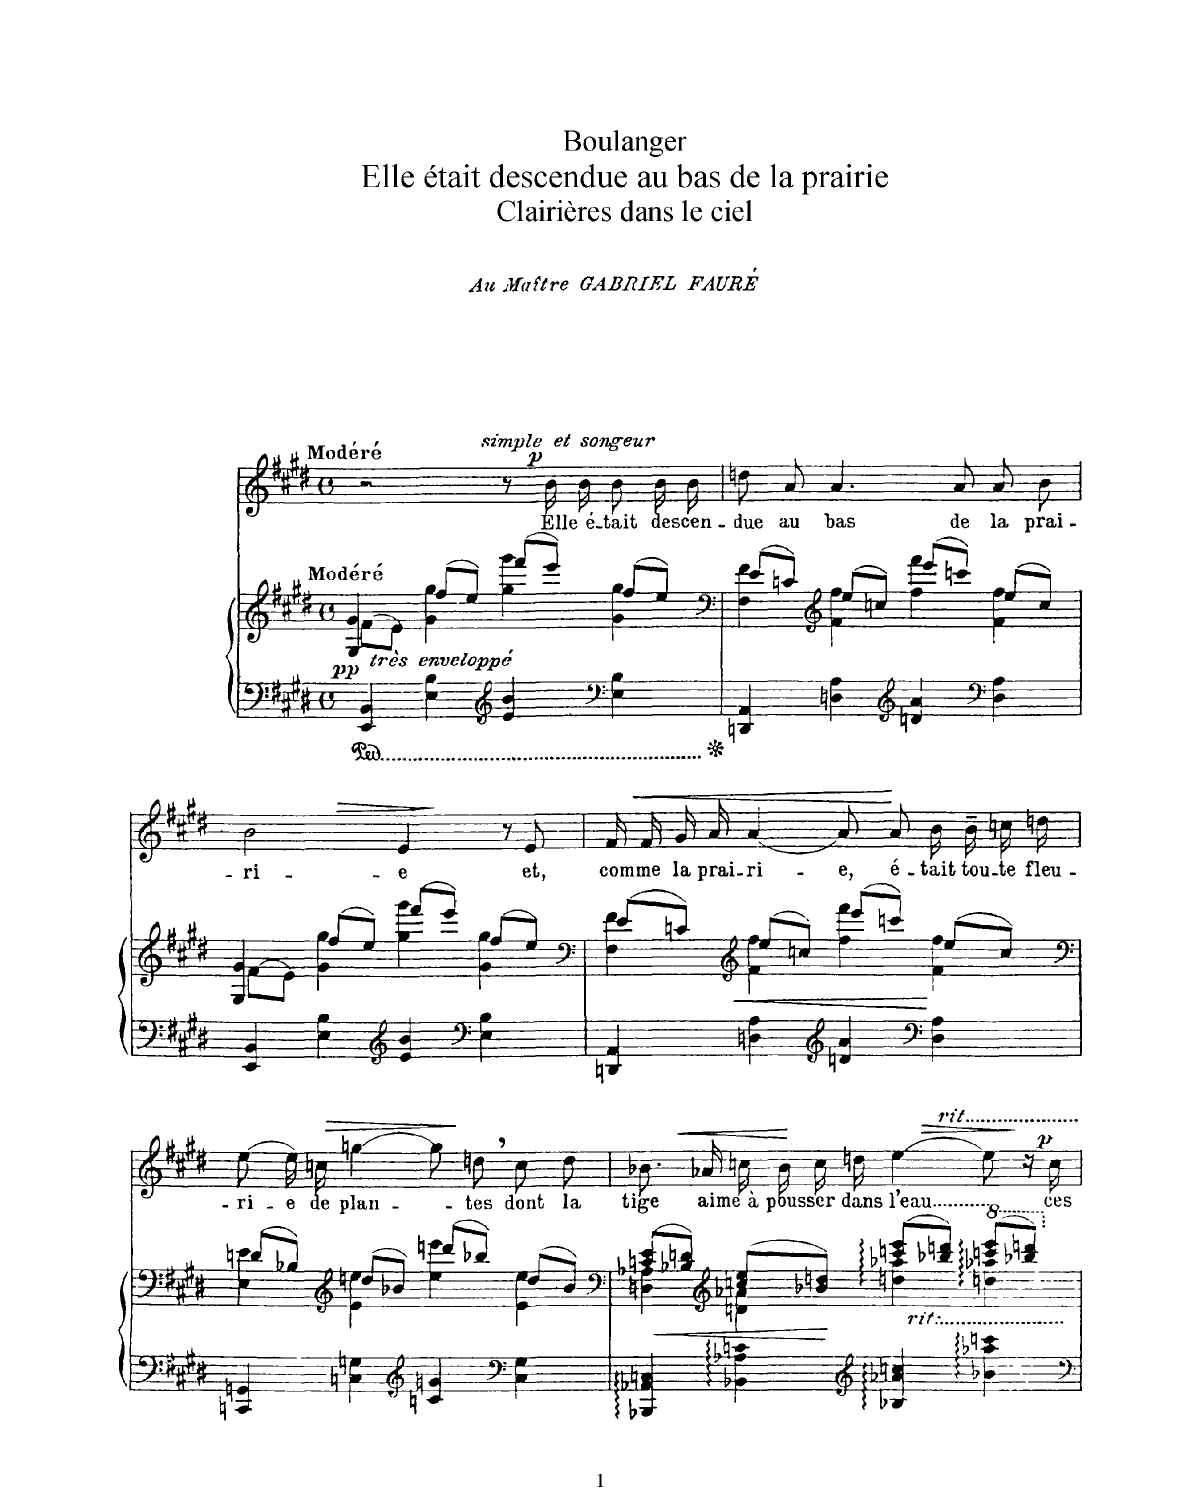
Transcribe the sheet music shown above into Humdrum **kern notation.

**kern	**kern	**dynam	**kern	**text	**dynam
*part2	*part2	*part2	*part1	*part1	*part1
*staff3	*staff2	*staff2/3	*staff1	*staff1	*staff1
*I"Piano	*	*	*I"Chant  Voice	*	*
*I'Pno	*	*	*	*	*
*clefF4	*clefG2	*	*clefG2	*	*
*k[f#c#g#d#]	*k[f#c#g#d#]	*	*k[f#c#g#d#]	*	*
*M4/4	*M4/4	*	*M4/4	*	*
*met(c)	*met(c)	*	*met(c)	*	*
=1	=1	=1	=1	=1	=1
*	*^	*	*	*	*
!	!	!	!	!LO:TX:a:B:t=Modéré	!	!
!	!LO:TX:a:B:t=Modéré	!	!	!	!	!
!	!	!	!LO:DY:b	!	!	!
!	!	!	!LO:DY:n=1:b	!	!	!
4EE/ 4BB/	4G#/ 4g#/	(>8f#\L	pp other-dynamics	2r	.	.
.	.	8e\J)	.	.	.	.
4E\ 4B\	4g#\ 4gg#\	(>8ff#/L	.	.	.	.
.	.	8ee/J)	.	.	.	.
*clefG2	*	*	*	*	*	*
!	!	!	!	!LO:TX:i:t=simple et songeur	!	!
4e/ 4b/	4gg#\ 4ggg#\	(8fff#/L	.	8r	.	.
!	!	!	!	!	!	!LO:DY:a
.	.	8eee/J)	.	16b\LL	Elle	p
.	.	.	.	16b\JJ	é-	.
*clefF4	*	*	*	*	*	*
4E\ 4B\	4g#\ 4gg#\	(8ff#/L	.	8b\L	-tait	.
.	.	8ee/J)	.	16b\L	des-	.
.	.	.	.	16b\JJ	-cen-	.
=2	=2	=2	=2	=2	=2	=2
*	*clefF4	*	*	*	*	*
4DDn/ 4AA/	4F#\ 4f#\	(8e/L	.	8ddn\L	-due	.
.	.	8cn/J)	.	8a\J	au	.
*	*clefG2	*	*	*	*	*
4Dn\ 4A\	4f#\ 4ff#\	(8ee/L	.	4.a/	bas	.
.	.	8ccn/J)	.	.	.	.
*clefG2	*	*	*	*	*	*
4dn/ 4a/	4ff#\ 4fff#\	(8eee/L	.	.	.	.
.	.	8cccn/J)	.	8a/	de	.
*clefF4	*	*	*	*	*	*
4D\ 4A\	4f#\ 4ff#\	(8ee/L	.	8a/L	la	.
.	.	8cc/J)	.	8b/J	prai-	.
=3	=3	=3	=3	=3	=3	=3
*	*	*	*	*^	*	*
4EE/ 4BB/	4G#/ 4g#/	(>8f#\L	.	2b\	4ryy	-- ri-	.
.	.	8e\J)	.	.	.	.	.
!	!	!	!	!	!	!	!LO:HP:b
4E\ 4B\	4g#\ 4gg#\	(>8ff#/L	.	.	4ryy	.	>
.	.	8ee/J)	.	.	.	.	.
*clefG2	*	*	*	*	*	*	*
4e/ 4b/	4gg#\ 4ggg#\	(8fff#/L	.	4e/	16ryy	-e	.
.	.	.	.	.	16ryy	.	.
.	.	8eee/J)	.	.	8ryy	.	]
*clefF4	*	*	*	*	*	*	*
4E\ 4B\	4g#\ 4gg#\	(8ff#/L	.	8r	4ryy	.	.
.	.	8ee/J)	.	8e/	.	et,	.
*	*	*	*	*v	*v	*	*
=4	=4	=4	=4	=4	=4	=4
*	*clefF4	*	*	*	*	*
!	!	!	!	!	!	!LO:HP:b
4DDn/ 4AA/	4F#\ 4f#\	(8e/L	.	16f#/LL	com-	<
.	.	.	.	16f#/J	-me	.
.	.	8cn/J)	.	16g#/L	la	.
.	.	.	.	16a/JJ	prai-	.
*	*clefG2	*	*	*	*	*
!	!	!	!LO:HP:b	!	!	!
4Dn\ 4A\	4f#\ 4ff#\	(8ee/L	<	[4a/	-ri-	.
.	.	8ccn/J)	.	.	.	.
*clefG2	*	*	*	*	*	*
4dn/ 4a/	4ff#\ 4fff#\	(8eee/L	.	8a/L]	-e,	.
.	.	8cccn/J)	.	8a/J	é-	[
*clefF4	*	*	*	*	*	*
4D\ 4A\	4f#\ 4ff#\	(8ee/L	[	16b\LL	-tait	.
.	.	.	.	16b~\J	tou-	.
.	.	8cc/J)	.	16ccn\L	-te	.
.	.	.	.	16ddn\JJ	fleu-	.
=5	=5	=5	=5	=5	=5	=5
*	*clefF4	*	*	*	*	*
4CCn/ 4GGn/	4E\ 4e\	(8dn/L	.	[8ee\L	-- ri-	.
.	.	8B-X/J)	.	16ee\L]	-e	.
!	!	!	!	!	!	!LO:HP:b
.	.	.	.	16ccn\JJ	de	>
*	*clefG2	*	*	*	*	*
4Cn\ 4Gn\	4e\ 4ee\	(8ddn/L	.	[4ggn\	plan-	.
.	.	8b-X/J)	.	.	.	.
*clefG2	*	*	*	*	*	*
4cn/ 4gn/	4ee\ 4eee\	(8dddn/L	.	8gg\L]	.	.
.	.	8bb-X/J)	.	8ddn,\J	-tes	]
*clefF4	*	*	*	*	*	*
4C\ 4G\	4e\ 4ee\	(8dd/L	.	8cc\L	dont	.
.	.	8b-/J)	.	8dd\J	la	.
=6	=6	=6	=6	=6	=6	=6
*	*clefF4	*	*	*	*	*
!	!	!	!LO:HP:b	!	!	!
4BBB-X/ 4AA-X/ 4Cn/	(8cn/ 8e/L	4Dn\ 4A-X\	<	8.b-X/L	tige	.
.	8B-X/ 8dn/J)	.	.	.	.	.
!	!	!	!	!	!	!LO:HP:b
.	.	.	.	16a-X/Jk	aime	<
*	*clefG2	*	*	*	*	*
4BB-X\ 4A-X\ 4cn\	(8ccn/ 8ee/L	4dn\ 4a-X\	.	16ccn\LL	à	.
.	.	.	.	16b-\J	pous-	.
.	8b-X/ 8ddn/J)	.	.	16cc\L	-ser	[
.	.	.	.	16ddn\JJ	dans	.
*clefG2	*	*	*	*	*	*
!	!	!	!	!LO:TX:a:t=rit.	!	!
!	!	!	!	!	!	!LO:HP:b
4B-X/ 4a-X/ 4ccn/	(8cccn/ 8eee/L	4ddn\ 4aa-X\	[	[4ee\	l'eau	>
!	!LO:TX:b:t=rit.	!	!	!	!	!
.	8bb-X/ 8dddn/J)	.	.	.	.	.
*	*8va	*	*	*	*	*
4b-X\ 4aa-X\ 4cccn\	(8ccccn/ 8eeee/L	4dddn\ 4aaa-X\	.	8ee\]	.	.
!	!	!	!	!	!	!LO:DY:n=1:a
.	8bbb-X/ 8ddddn/J)	.	.	16r	.	] p
.	.	.	.	16cc\	ces	.
*	*v	*v	*	*	*	*
*	*X8va	*	*	*	*
=	=	=	=	=	=
*-	*-	*-	*-	*-	*-
